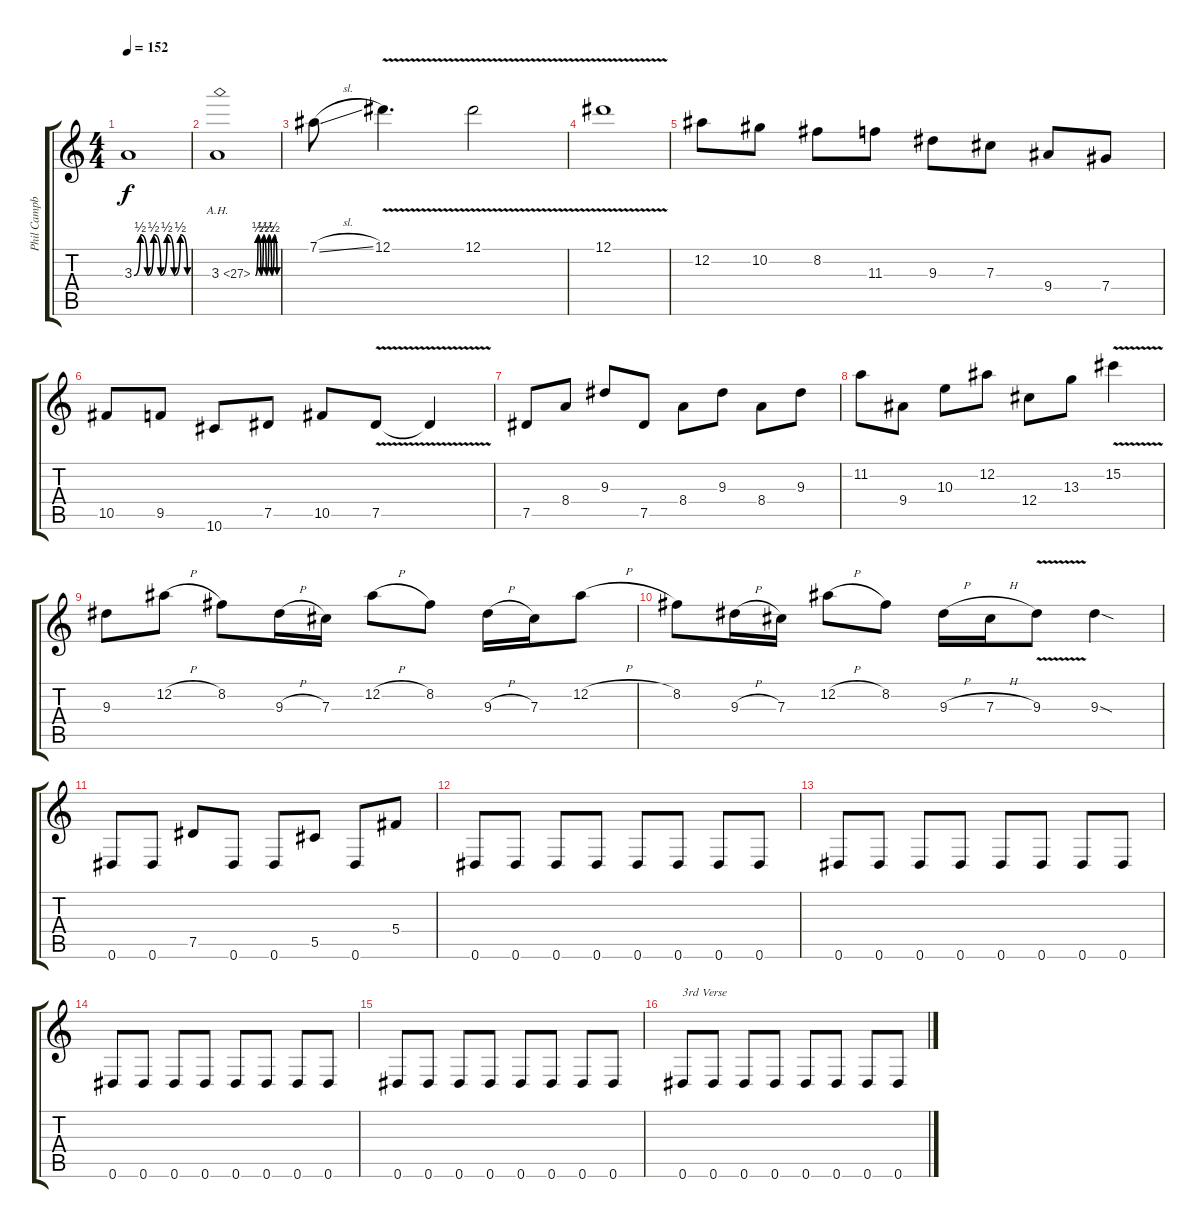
\track ("Phil Campbell" "Phil Campb") {instrument distortionguitar}
\staff {score tabs}
\tuning (Eb4 Bb3 Gb3 Db3 Ab2 Eb2) {hide}
\ts (4 4)
\tempo 152
\clef g2
\ks c
3.3{be (custom 0 0 7 2 15 0 22 2 30 0 37 2 45 0 52 2 60 0)}.1{dy f} |
3.3{be (custom 0 0 7 2 15 0 22 2 30 0 37 2 45 0 52 2 60 0) ah 24}.1 |
7.1{sl}.8 12.1{v}.4{d} 12.1{v}.2 |
12.1{v}.1 |
12.2.8 10.2.8 8.2.8 11.3.8 9.3.8 7.3.8 9.4.8 7.4.8 |
10.5.8 9.5.8 10.6.8 7.5.8 10.5.8 7.5{v}.8 7.5{t}.4 |
7.5.8 8.4.8 9.3.8 7.5.8 8.4.8 9.3.8 8.4.8 9.3.8 |
11.2.8 9.4.8 10.3.8 12.2.8 12.4.8 13.3.8 15.2{v}.4 |
9.3.8 12.2{h}.8 8.2.8 9.3{h}.16 7.3.16 12.2{h}.8 8.2.8 9.3{h}.16 7.3.16 12.2{h}.8 |
8.2.8 9.3{h}.16 7.3.16 12.2{h}.8 8.2.8 9.3{h}.16 7.3{h}.16 9.3{v}.8 9.3{sod}.4 |
0.6.8 0.6.8 7.5.8 0.6.8 0.6.8 5.5.8 0.6.8 5.4.8 |
0.6.8{volume 14} 0.6.8 0.6.8 0.6.8 0.6.8 0.6.8 0.6.8 0.6.8 |
0.6.8 0.6.8 0.6.8 0.6.8 0.6.8 0.6.8 0.6.8 0.6.8 |
0.6.8 0.6.8 0.6.8 0.6.8 0.6.8 0.6.8 0.6.8 0.6.8 |
0.6.8 0.6.8 0.6.8 0.6.8 0.6.8 0.6.8 0.6.8 0.6.8 |
0.6.8{txt "3rd Verse"} 0.6.8 0.6.8 0.6.8 0.6.8 0.6.8 0.6.8 0.6.8
